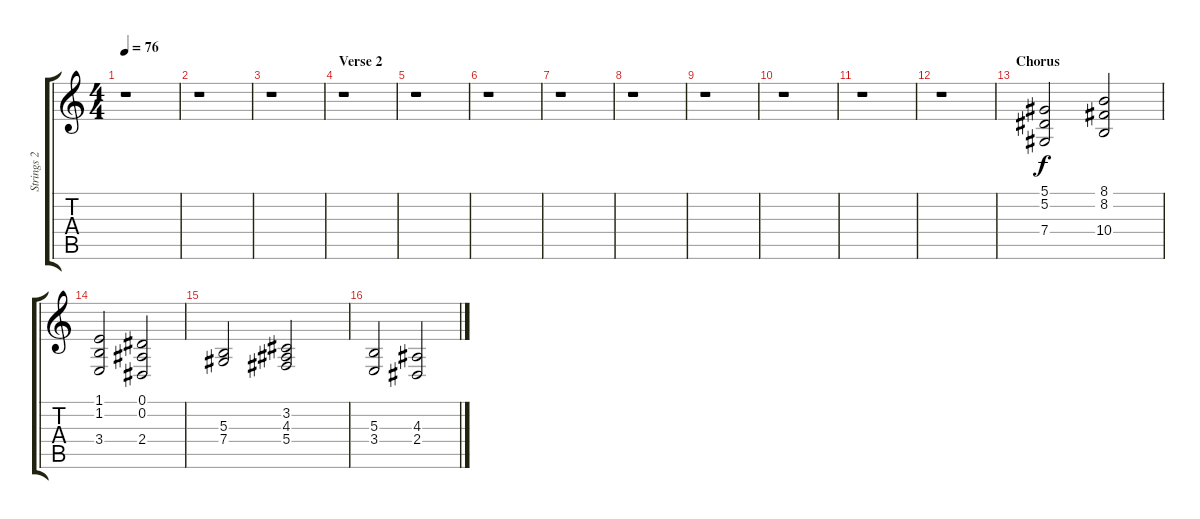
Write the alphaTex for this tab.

\track ("Strings 2" "Strings 2") {instrument stringensemble1}
\staff {score tabs}
\tuning (Eb4 Bb3 Gb3 Db3 Ab2 Eb2) {hide}
\ts (4 4)
\tempo 76
\clef g2
\ks c
r.1{dy f} |
r.1 |
r.1 |
\section ("" "Verse 2")
r.1 |
r.1 |
r.1 |
r.1 |
r.1 |
r.1 |
r.1 |
r.1 |
r.1 |
\section ("" "Chorus")
(5.1 5.2 7.4).2 (8.1 8.2 10.4).2 |
(1.1 1.2 3.4).2 (0.1 0.2 2.4).2 |
(5.3 7.4).2 (3.2 4.3 5.4).2 |
(5.3 3.4).2 (4.3 2.4).2
